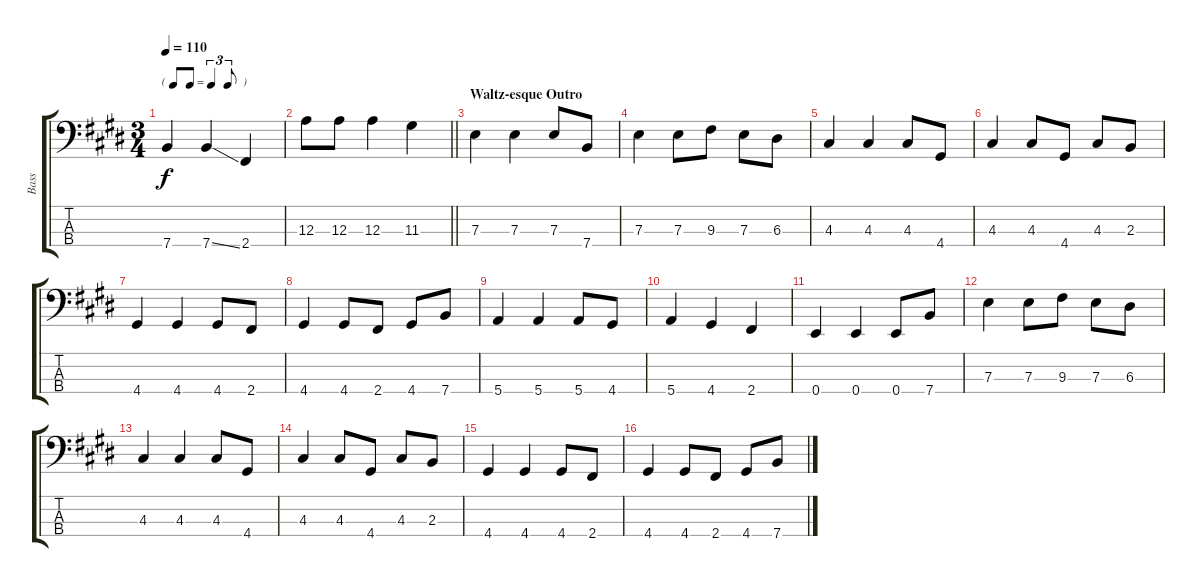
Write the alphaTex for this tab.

\track ("Bass" "Bass") {instrument electricbasspick}
\staff {score tabs}
\tuning (G2 D2 A1 E1) {hide}
\ts (3 4)
\tf triplet8th
\tempo 110
\clef f4
\ks e
7.4.4{dy f} 7.4{ss}.4 2.4.4 |
\barLineRight lightlight
12.3.8 12.3.8 12.3.4 11.3.4 |
\section ("" "Waltz-esque Outro")
7.3.4 7.3.4 7.3.8 7.4.8 |
7.3.4 7.3.8 9.3.8 7.3.8 6.3.8 |
4.3.4 4.3.4 4.3.8 4.4.8 |
4.3.4 4.3.8 4.4.8 4.3.8 2.3.8 |
4.4.4 4.4.4 4.4.8 2.4.8 |
4.4.4 4.4.8 2.4.8 4.4.8 7.4.8 |
5.4.4 5.4.4 5.4.8 4.4.8 |
5.4.4 4.4.4 2.4.4 |
0.4.4 0.4.4 0.4.8 7.4.8 |
7.3.4 7.3.8 9.3.8 7.3.8 6.3.8 |
4.3.4 4.3.4 4.3.8 4.4.8 |
4.3.4 4.3.8 4.4.8 4.3.8 2.3.8 |
4.4.4 4.4.4 4.4.8 2.4.8 |
4.4.4 4.4.8 2.4.8 4.4.8 7.4.8
